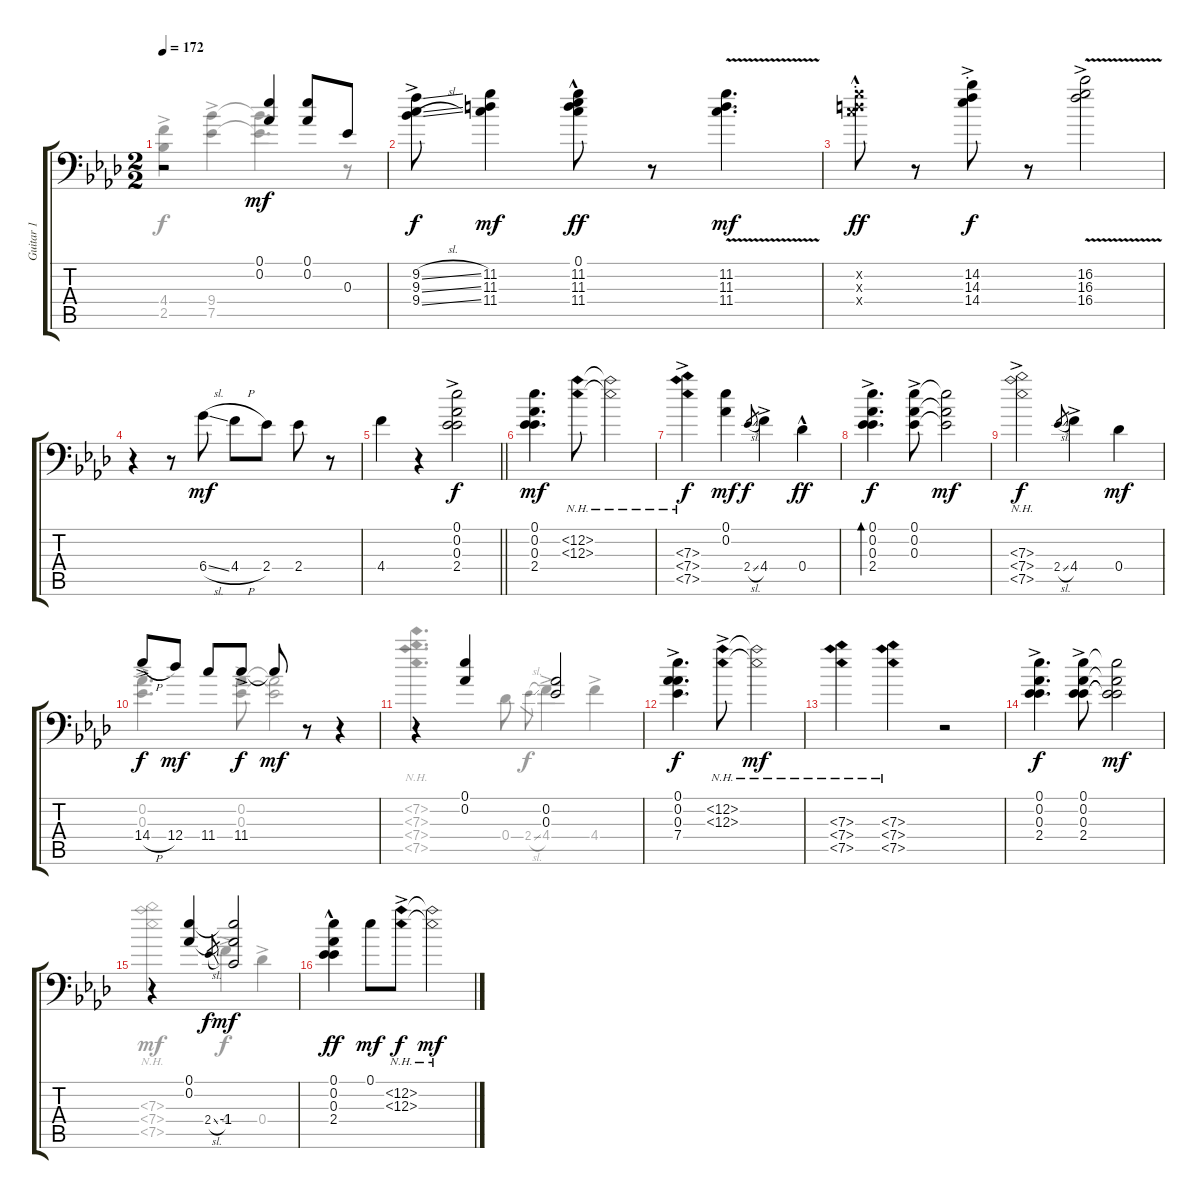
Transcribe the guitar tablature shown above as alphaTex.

\track ("Guitar 1" "Guitar 1") {instrument electricguitarclean}
\staff {score tabs}
\tuning (Eb4 Ab3 Eb3 Db3 Ab2 Ab1) {hide}
\voice
\ts (2 2)
\tempo 172
\clef f4
\ks ab
r.2{dy mf} (0.1 0.2).4 (0.1 0.2).8 0.3.8 |
(9.2{sl ac} 9.3{sl ac} 9.4{sl ac}).8{dy f} (11.2 11.3 11.4).4{dy mf} (0.1{hac} 11.2{hac} 11.3{hac} 11.4{hac}).8{dy ff} r.8 (11.2{v} 11.3{v} 11.4{v}).4{d dy mf} |
(11.2{hac st x} 11.3{hac st x} 11.4{hac st x}).8{dy ff} r.8 (14.2{ac st} 14.3{ac st} 14.4{ac st}).8{dy f} r.8 (16.2{v ac} 16.3{v ac} 16.4{v ac}).2 |
r.4 r.8 6.4{sl}.8{dy mf} 4.4{h}.8 2.4.8 2.4.8 r.8 |
\barLineRight lightlight
4.4.4 r.4 (0.1{ac} 0.2{ac} 0.3{ac} 2.4{ac}).2{dy f} |
(0.1 0.2 0.3 2.4).4{d dy mf} (12.2{nh} 12.3{nh}).8 (12.2{nh t} 12.3{nh t}).2 |
(7.3{nh ac} 7.4{nh ac} 7.5{nh ac}).4{dy f} (0.1 0.2).4{dy mf} 2.4{sl}.8{gr dy f} 4.4{ac}.4 0.4{hac}.4{dy ff} |
(0.1{ac} 0.2{ac} 0.3{ac} 2.4{ac}).4{d bd 30 dy f} (0.1{ac} 0.2{ac} 0.3{ac}).8 (0.1{t} 0.2{t} 0.3{t}).2{dy mf} |
(7.3{nh ac} 7.4{nh ac} 7.5{nh ac}).2{dy f} 2.4{sl}.8{gr} 4.4{ac}.4 0.4.4{dy mf} |
14.4{h ac}.8{dy f} 12.4.8{dy mf} 11.4.8 11.4{ac}.8{dy f} 11.4{t}.8{dy mf} r.8 r.4 |
r.4 (0.1 0.2).4 (0.2 0.3).2 |
(0.1{ac} 0.2{ac} 0.3{ac} 7.4{ac}).4{d dy f} (12.2{nh ac} 12.3{nh ac}).8 (12.2{nh t} 12.3{nh t}).2{dy mf} |
(7.3{nh} 7.4{nh} 7.5{nh}).4 (7.3{nh} 7.4{nh} 7.5{nh}).4 r.2 |
(0.1{ac} 0.2{ac} 0.3{ac} 2.4{ac}).4{d dy f} (0.1{ac} 0.2{ac} 0.3{ac} 2.4{ac}).8 (0.1{t} 0.2{t} 0.3{t} 2.4{t}).2{dy mf} |
r.4 (0.1 0.2).4 2.4{sl}.8{gr dy f} (0.1{t} 0.2{t} -1.4).2{dy mf} |
(0.1{hac} 0.2{hac} 0.3{hac} 2.4{hac}).4{dy ff} 0.1.8{dy mf} (12.2{nh ac} 12.3{nh ac}).8{dy f} (12.2{nh t} 12.3{nh t}).2{dy mf}
\voice
\clef f4
\ottava regular
\simile none
\ks ab
(4.4{ac} 2.5{ac}).4{dy f} (9.4{ac} 7.5{ac}).4 (9.4{t} 7.5{t}).4{d dy mf} r.8 |
|
|
|
\barLineRight lightlight
|
|
|
|
|
(0.2{ac} 0.3{ac}).4{d dy f} (0.2{ac} 0.3{ac}).8 (0.2{t} 0.3{t}).2{dy mf} |
(7.2{nh} 7.3{nh} 7.4{nh} 7.5{nh}).4{d} 0.4.8 2.4{sl}.8{gr dy f} 4.4{ac}.4 4.4{ac}.4 |
|
|
|
(7.3{nh} 7.4{nh} 7.5{nh}).2{dy mf} 4.4{ac}.4{dy f} 0.4{ac}.4 |
